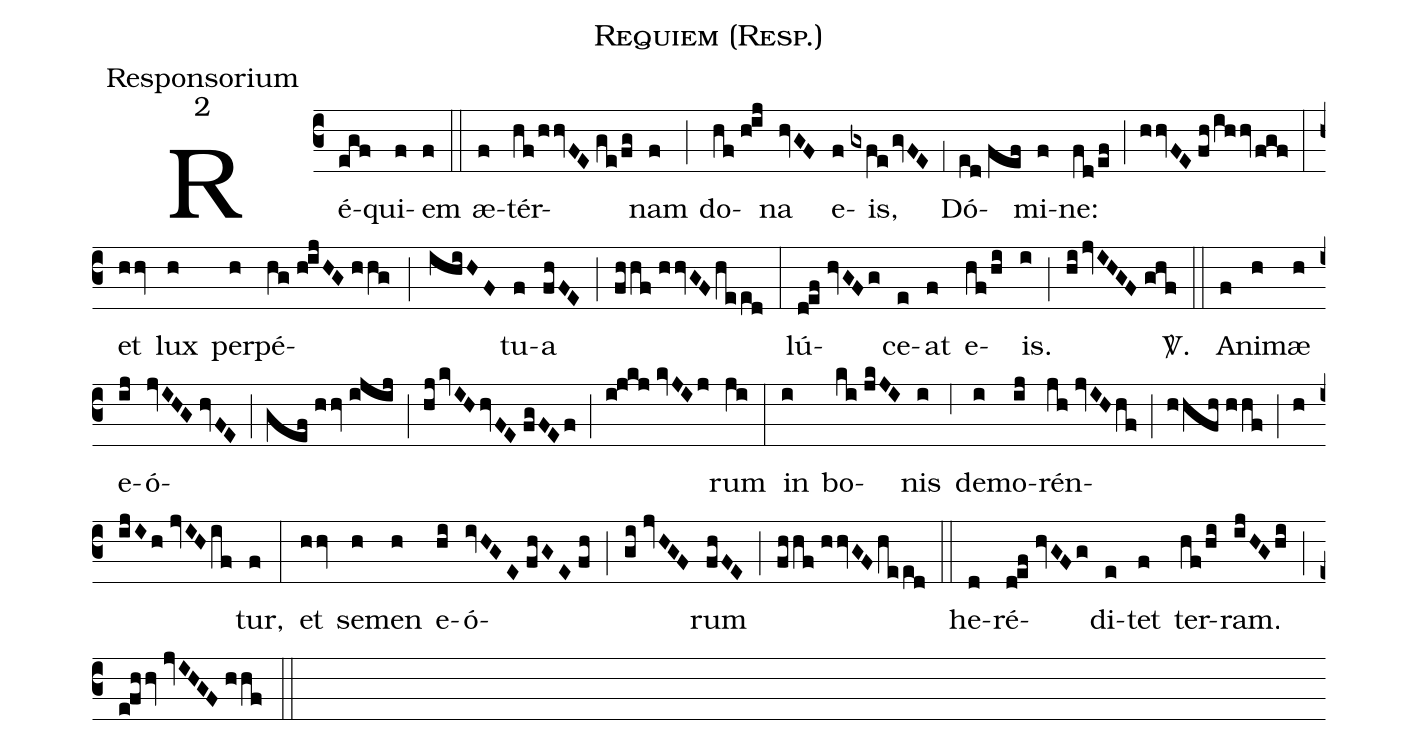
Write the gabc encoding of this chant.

name:Requiem (Resp.);
office-part:Responsorium;
mode:2;
%%
(c3) Ré(egf)qui(f)em(f) (::) æ(f)tér(hf/hhvFE//ge/fg)nam(f) (;) do(hf//h!ij)na(hvGF) e(f)is,(gxfe/gvFE) (;1) Dó(ed//fef)mi(f)ne:(fd/ef) (;) (hhvFE//fh/ihhv/fgf) (:) et(hhv) lux(h) per(h)pé(hg//h!ijHG//hhg;ihiHF)tu(f)a(fhFE) (;) (fhhf//hhvGF/heed) (:) lú(d!ef//hvGFg)ce(e)at(f) e(hf/hi)is.(i) (;) (hi/jvIHGF//ghf) <sp>V/</sp>.(::) A(f)ni(h)mæ(h) e(ij)ó(jvIHG//hvFE;gef//hhv//ijij;hj/kvIH/hvFE//fgFEf;i!jkj//kvJIj)rum(ji) (:) in(i) bo(ki//jkJI)nis(i) (;6) de(i)mo(ij)rén(jh//jvIH/hf;hhfh//hhf;h/ijIh//jvIH/if)tur,(f) (:) et(hhv) se(h)men(h) e(hi)ó(ivHGE//fhGE//fh;gi//jvHGF)rum(fhFE) (;) (fhhf//hhvGF/heed) (::) he(d)ré(d!ef//hvGFg)di(e)tet(f) ter(hf/hi)ram.(ijHGhi) (;) (e!fhhv//jvIHGF//hhf) (::)
